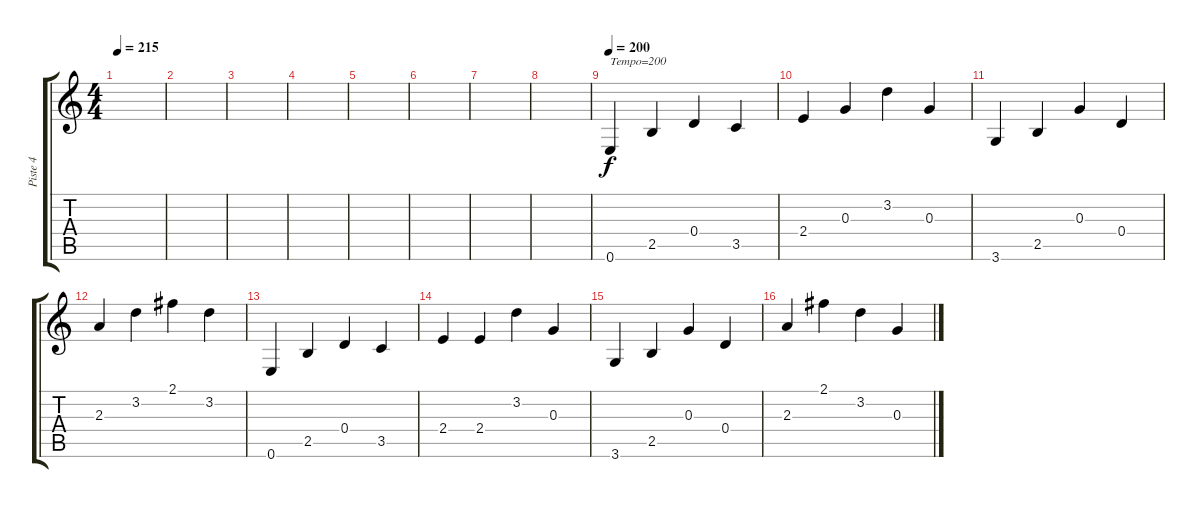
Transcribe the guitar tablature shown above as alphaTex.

\track ("Piste 4" "Piste 4") {instrument acousticguitarsteel}
\staff {score tabs}
\tuning (E4 B3 G3 D3 A2 E2) {hide}
\ts (4 4)
\tempo 215
\clef g2
\ks c
|
|
|
|
|
|
|
|
\tempo 200
0.6.4{txt "Tempo=200"} 2.5.4 0.4.4 3.5.4 |
2.4.4 0.3.4 3.2.4 0.3.4 |
3.6.4 2.5.4 0.3.4 0.4.4 |
2.3.4 3.2.4 2.1.4 3.2.4 |
0.6.4 2.5.4 0.4.4 3.5.4 |
2.4.4 2.4.4 3.2.4 0.3.4 |
3.6.4 2.5.4 0.3.4 0.4.4 |
2.3.4 2.1.4 3.2.4 0.3.4
